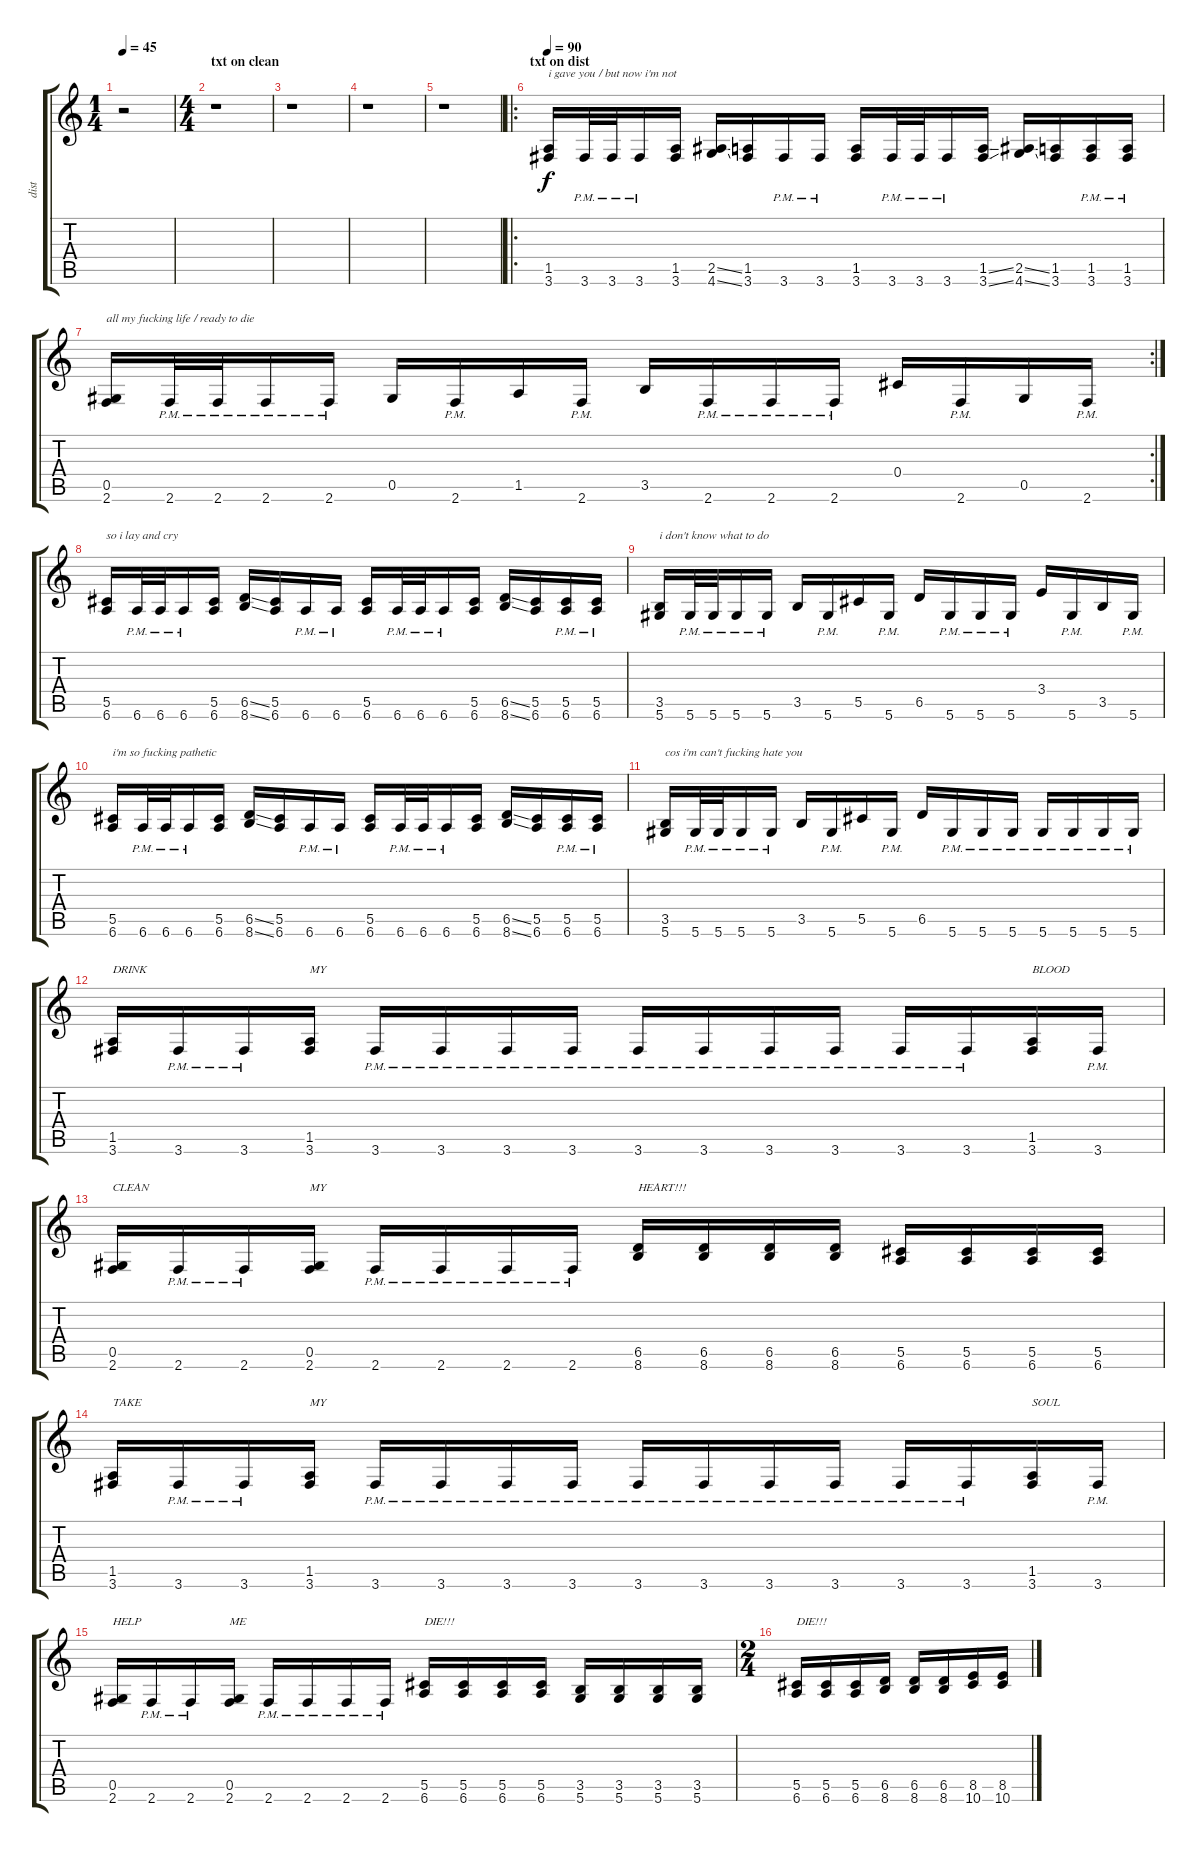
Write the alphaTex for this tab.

\track ("dist" "dist") {instrument distortionguitar}
\staff {score tabs}
\tuning (Eb4 Bb3 Gb3 Db3 Ab2 Eb2) {hide}
\ts (1 4)
\tempo 45
\clef g2
\ks c
r.2{dy f} |
\ts (4 4)
\section ("" "txt on clean")
r.1 |
r.1 |
r.1 |
r.1 |
\ro
\section ("" "txt on dist")
\tempo 90
(1.5 3.6).16{txt "i gave you / but now i'm not"} 3.6{pm}.32 3.6{pm}.32 3.6{pm}.16 (1.5 3.6).16 (2.5{ss} 4.6{ss}).16 (1.5 3.6).16 3.6{pm}.16 3.6{pm}.16 (1.5 3.6).16 3.6{pm}.32 3.6{pm}.32 3.6{pm}.16 (1.5{ss} 3.6{ss}).16 (2.5{ss} 4.6{ss}).16 (1.5 3.6).16 (1.5 3.6{pm}).16 (1.5 3.6{pm}).16 |
\rc 2
(0.5 2.6).16{txt "all my fucking life / ready to die"} 2.6{pm}.32 2.6{pm}.32 2.6{pm}.16 2.6{pm}.16 0.5.16 2.6{pm}.16 1.5.16 2.6{pm}.16 3.5.16 2.6{pm}.16 2.6{pm}.16 2.6{pm}.16 0.4.16 2.6{pm}.16 0.5.16 2.6{pm}.16 |
(5.5 6.6).16{txt "so i lay and cry"} 6.6{pm}.32 6.6{pm}.32 6.6{pm}.16 (5.5 6.6).16 (6.5{ss} 8.6{ss}).16 (5.5 6.6).16 6.6{pm}.16 6.6{pm}.16 (5.5 6.6).16 6.6{pm}.32 6.6{pm}.32 6.6{pm}.16 (5.5 6.6).16 (6.5{ss} 8.6{ss}).16 (5.5 6.6).16 (5.5 6.6{pm}).16 (5.5 6.6{pm}).16 |
(3.5 5.6).16{txt "i don't know what to do"} 5.6{pm}.32 5.6{pm}.32 5.6{pm}.16 5.6{pm}.16 3.5.16 5.6{pm}.16 5.5.16 5.6{pm}.16 6.5.16 5.6{pm}.16 5.6{pm}.16 5.6{pm}.16 3.4.16 5.6{pm}.16 3.5.16 5.6{pm}.16 |
(5.5 6.6).16{txt "i'm so fucking pathetic"} 6.6{pm}.32 6.6{pm}.32 6.6{pm}.16 (5.5 6.6).16 (6.5{ss} 8.6{ss}).16 (5.5 6.6).16 6.6{pm}.16 6.6{pm}.16 (5.5 6.6).16 6.6{pm}.32 6.6{pm}.32 6.6{pm}.16 (5.5 6.6).16 (6.5{ss} 8.6{ss}).16 (5.5 6.6).16 (5.5 6.6{pm}).16 (5.5 6.6{pm}).16 |
(3.5 5.6).16{txt "cos i'm can't fucking hate you"} 5.6{pm}.32 5.6{pm}.32 5.6{pm}.16 5.6{pm}.16 3.5.16 5.6{pm}.16 5.5.16 5.6{pm}.16 6.5.16 5.6{pm}.16 5.6{pm}.16 5.6{pm}.16 5.6{pm}.16 5.6{pm}.16 5.6{pm}.16 5.6{pm}.16 |
(1.5 3.6).16{txt "DRINK"} 3.6{pm}.16 3.6{pm}.16 (1.5 3.6).16{txt "MY"} 3.6{pm}.16 3.6{pm}.16 3.6{pm}.16 3.6{pm}.16 3.6{pm}.16 3.6{pm}.16 3.6{pm}.16 3.6{pm}.16 3.6{pm}.16 3.6{pm}.16 (1.5 3.6).16{txt "BLOOD"} 3.6{pm}.16 |
(0.5 2.6).16{txt "CLEAN"} 2.6{pm}.16 2.6{pm}.16 (0.5 2.6).16{txt "MY"} 2.6{pm}.16 2.6{pm}.16 2.6{pm}.16 2.6{pm}.16 (6.5 8.6).16{txt "HEART!!!"} (6.5 8.6).16 (6.5 8.6).16 (6.5 8.6).16 (5.5 6.6).16 (5.5 6.6).16 (5.5 6.6).16 (5.5 6.6).16 |
(1.5 3.6).16{txt "TAKE"} 3.6{pm}.16 3.6{pm}.16 (1.5 3.6).16{txt "MY"} 3.6{pm}.16 3.6{pm}.16 3.6{pm}.16 3.6{pm}.16 3.6{pm}.16 3.6{pm}.16 3.6{pm}.16 3.6{pm}.16 3.6{pm}.16 3.6{pm}.16 (1.5 3.6).16{txt "SOUL"} 3.6{pm}.16 |
(0.5 2.6).16{txt "HELP"} 2.6{pm}.16 2.6{pm}.16 (0.5 2.6).16{txt "ME"} 2.6{pm}.16 2.6{pm}.16 2.6{pm}.16 2.6{pm}.16 (5.5 6.6).16{txt "DIE!!!"} (5.5 6.6).16 (5.5 6.6).16 (5.5 6.6).16 (3.5 5.6).16 (3.5 5.6).16 (3.5 5.6).16 (3.5 5.6).16 |
\ts (2 4)
(5.5 6.6).16{txt "DIE!!!"} (5.5 6.6).16 (5.5 6.6).16 (6.5 8.6).16 (6.5 8.6).16 (6.5 8.6).16 (8.5 10.6).16 (8.5 10.6).16
